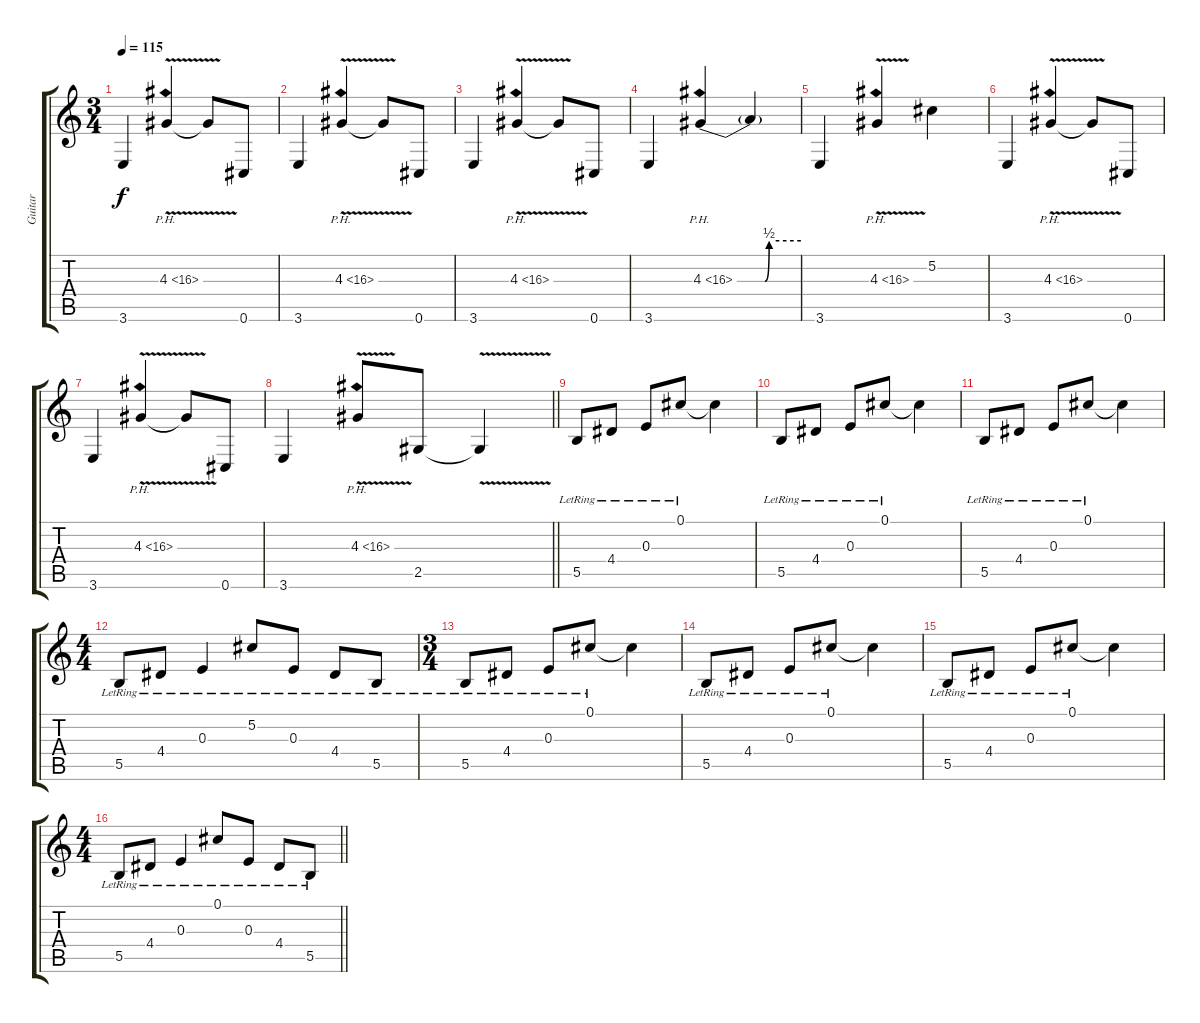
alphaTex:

\track ("Guitar" "Guitar") {instrument electricguitarclean}
\staff {score tabs}
\tuning (Db4 Ab3 E3 B2 Gb2 Db2) {hide}
\ts (3 4)
\section ("" "")
\tempo 115
\clef g2
\ks c
3.6.4{dy f instrument distortionguitar} 4.3{ph 12 v}.4 4.3{t}.8 0.6.8 |
3.6.4 4.3{ph 12 v}.4 4.3{t}.8 0.6.8 |
3.6.4 4.3{ph 12 v}.4 4.3{t}.8 0.6.8 |
3.6.4 4.3{be (custom 0 0 26 0 30 2 60 2) ph 12}.4 4.3{t}.4 |
3.6.4 4.3{ph 12 v}.4 5.2.4 |
3.6.4 4.3{ph 12 v}.4 4.3{t}.8 0.6.8 |
3.6.4 4.3{ph 12 v}.4 4.3{t}.8 0.6.8 |
\barLineRight lightlight
3.6.4 4.3{ph 12 v}.8 2.5.8 2.5{v t}.4 |
\section ("" "")
5.5{lr}.8{instrument electricguitarclean} 4.4{lr}.8 0.3{lr}.8 0.1{lr}.8 0.1{t}.4 |
5.5{lr}.8 4.4{lr}.8 0.3{lr}.8 0.1{lr}.8 0.1{t}.4 |
5.5{lr}.8 4.4{lr}.8 0.3{lr}.8 0.1{lr}.8 0.1{t}.4 |
\ts (4 4)
5.5{lr}.8 4.4{lr}.8 0.3{lr}.4 5.2{lr}.8 0.3{lr}.8 4.4{lr}.8 5.5{lr}.8 |
\ts (3 4)
5.5{lr}.8 4.4{lr}.8 0.3{lr}.8 0.1{lr}.8 0.1{t}.4 |
5.5{lr}.8 4.4{lr}.8 0.3{lr}.8 0.1{lr}.8 0.1{t}.4 |
5.5{lr}.8 4.4{lr}.8 0.3{lr}.8 0.1{lr}.8 0.1{t}.4 |
\ts (4 4)
\barLineRight lightlight
5.5{lr}.8 4.4{lr}.8 0.3{lr}.4 0.1{lr}.8 0.3{lr}.8 4.4{lr}.8 5.5{lr}.8
